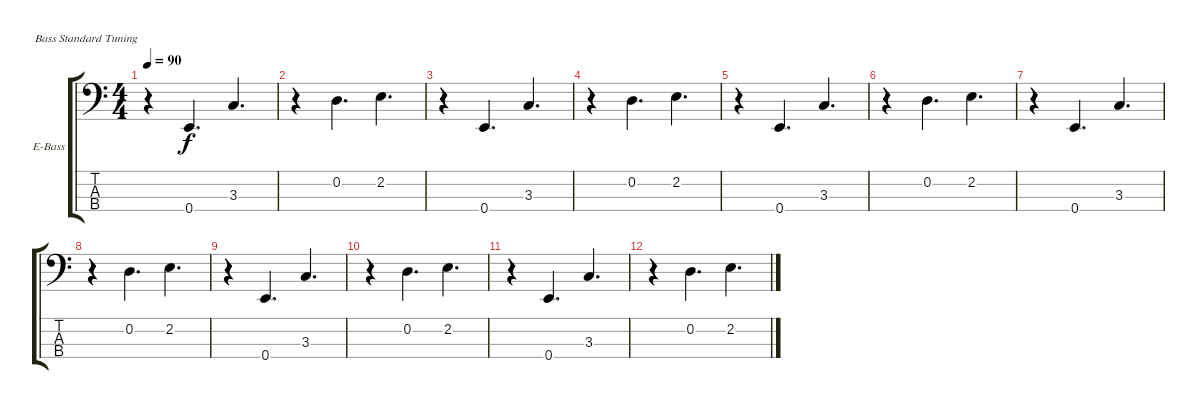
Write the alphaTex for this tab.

\defaultSystemsLayout 4
\bracketExtendMode groupsimilarinstruments
\firstSystemTrackNameOrientation horizontal
\otherSystemsTrackNameOrientation horizontal
\track ("Bass" "E-Bass") {instrument electricbassfinger}
\staff {score tabs}
\tuning (G2 D2 A1 E1)
\ts (4 4)
\tempo 90
\clef f4
\scale
0.487395
\ks c
r.4{dy f instrument electricbassfinger} 0.4.4{d} 3.3.4{d} |
\scale
0.256303 r.4 0.2.4{d} 2.2.4{d} |
\scale
0.256303 r.4 0.4.4{d} 3.3.4{d} |
\scale
0.333333 r.4 0.2.4{d} 2.2.4{d} |
\scale
0.333333 r.4 0.4.4{d} 3.3.4{d} |
\scale
0.333333 r.4 0.2.4{d} 2.2.4{d} |
\scale
0.333333 r.4 0.4.4{d} 3.3.4{d} |
\scale
0.333333 r.4 0.2.4{d} 2.2.4{d} |
\scale
0.333333 r.4 0.4.4{d} 3.3.4{d} |
r.4 0.2.4{d} 2.2.4{d} |
r.4 0.4.4{d} 3.3.4{d} |
r.4 0.2.4{d} 2.2.4{d}
